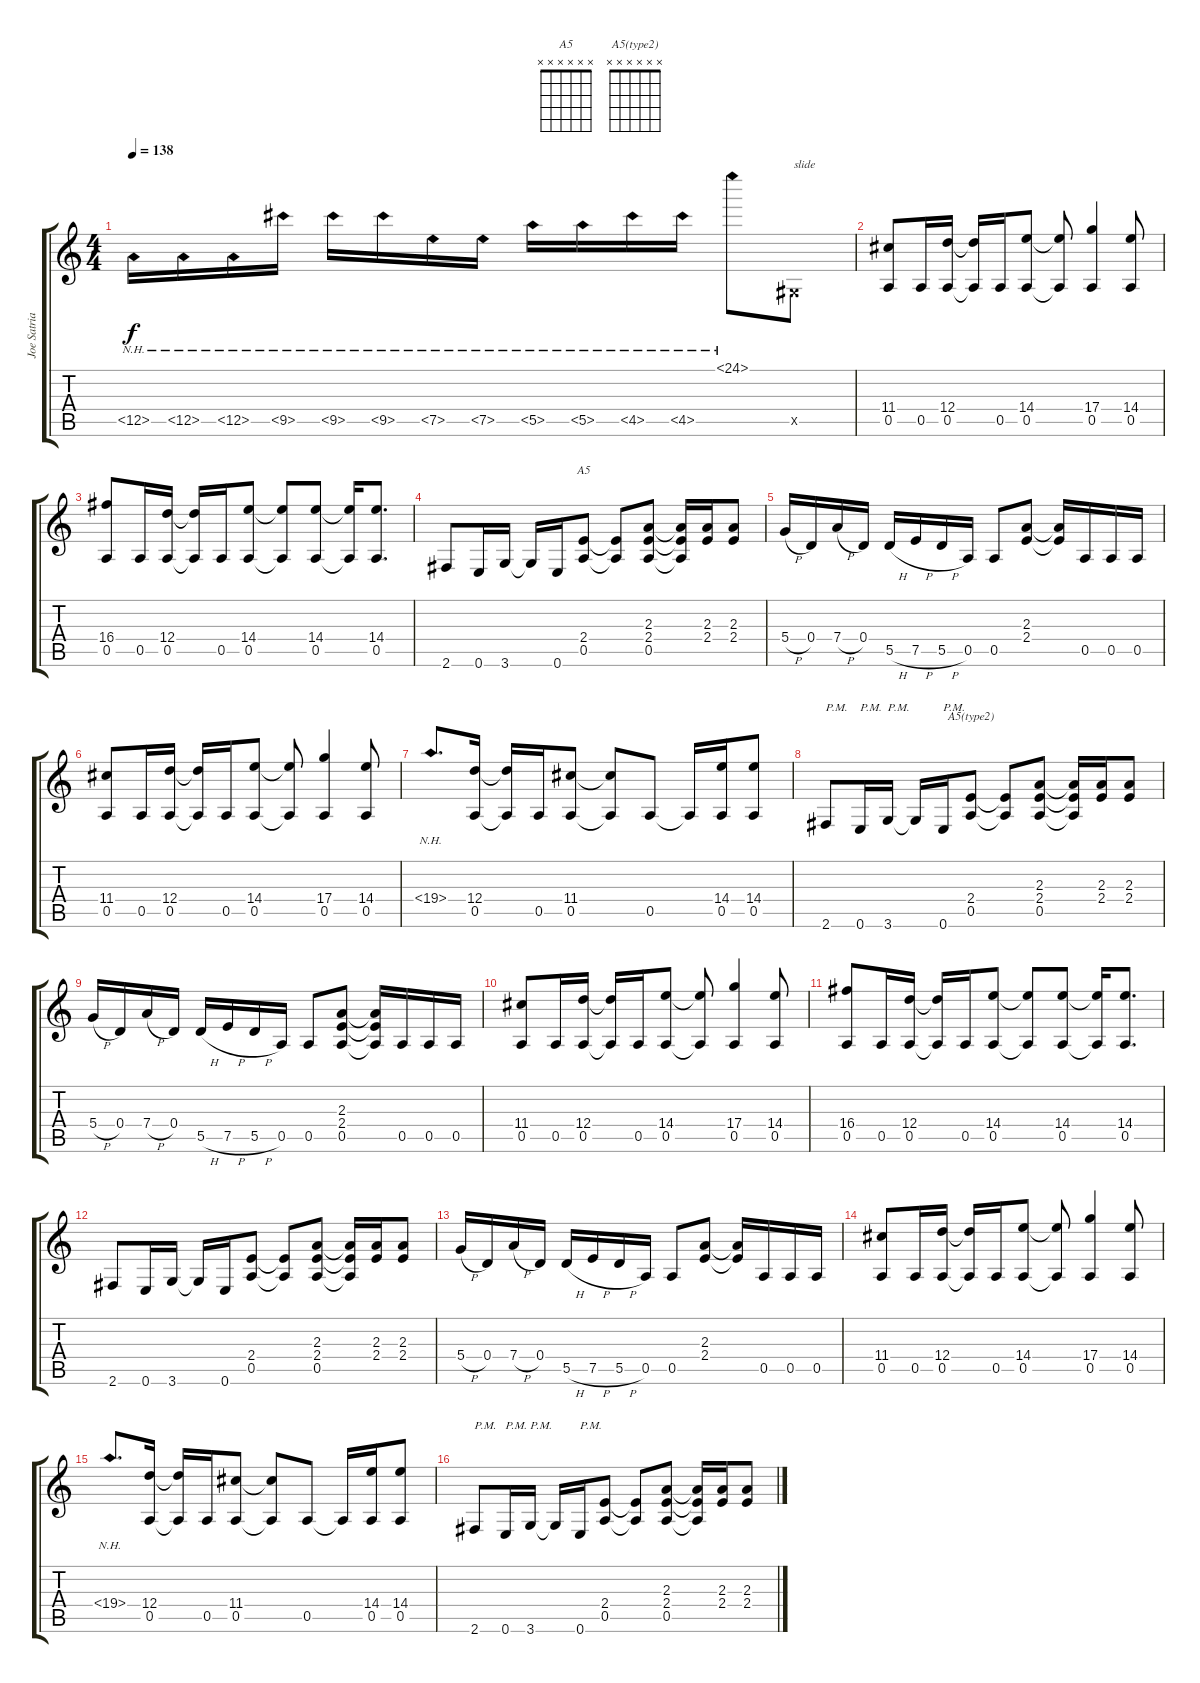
\track ("Joe Satriani" "Joe Satria") {instrument distortionguitar}
\staff {score tabs}
\tuning (E4 B3 G3 D3 A2 E2) {hide}
\chord ("A5" x x x x x x)
\chord ("A5(type2)" x x x x x x)
\ts (4 4)
\tempo 138
\clef g2
\ks c
12.5{nh}.16{dy f} 12.5{nh}.16 12.5{nh}.16 9.5{nh}.16 9.5{nh}.16 9.5{nh}.16 7.5{nh}.16 7.5{nh}.16 5.5{nh}.16 5.5{nh}.16 4.5{nh}.16 4.5{nh}.16 24.1{nh}.8 -1.5{x}.8{txt "slide"} |
(11.4 0.5).8 0.5.16 (12.4 0.5).16 (12.4{t} 0.5{t}).16 0.5.16 (14.4 0.5).8 (14.4{t} 0.5{t}).8 (17.4 0.5).4 (14.4 0.5).8 |
(16.4 0.5).8 0.5.16 (12.4 0.5).16 (12.4{t} 0.5{t}).16 0.5.16 (14.4 0.5).8 (14.4{t} 0.5{t}).8 (14.4 0.5).8 (14.4{t} 0.5{t}).16 (14.4 0.5).8{d} |
2.6.8 0.6.16 3.6.16 3.6{t}.16 0.6.16 (2.4 0.5).8{ch "A5"} (2.4{t} 0.5{t}).8 (2.3 2.4 0.5).8 (2.3{t} 2.4{t} 0.5{t}).16 (2.3 2.4).16 (2.3 2.4).8 |
5.4{h}.16 0.4.16 7.4{h}.16 0.4.16 5.5{h}.16 7.5{h}.16 5.5{h}.16 0.5.16 0.5.8 (2.3 2.4).8 (2.3{t} 2.4{t}).16 0.5.16 0.5.16 0.5.16 |
(11.4 0.5).8 0.5.16 (12.4 0.5).16 (12.4{t} 0.5{t}).16 0.5.16 (14.4 0.5).8 (14.4{t} 0.5{t}).8 (17.4 0.5).4 (14.4 0.5).8 |
19.4{nh}.8{d} (12.4 0.5).16 (12.4{t} 0.5{t}).16 0.5.16 (11.4 0.5).8 (11.4{t} 0.5{t}).8 0.5.8 0.5{t}.16 (14.4 0.5).16 (14.4 0.5).8 |
2.6.8{txt "P.M."} 0.6.16{txt "P.M."} 3.6.16{txt "P.M."} 3.6{t}.16 0.6.16{txt "P.M."} (2.4 0.5).8{ch "A5(type2)"} (2.4{t} 0.5{t}).8 (2.3 2.4 0.5).8 (2.3{t} 2.4{t} 0.5{t}).16 (2.3 2.4).16 (2.3 2.4).8 |
5.4{h}.16 0.4.16 7.4{h}.16 0.4.16 5.5{h}.16 7.5{h}.16 5.5{h}.16 0.5.16 0.5.8 (2.3 2.4 0.5).8 (2.3{t} 2.4{t} 0.5{t}).16 0.5.16 0.5.16 0.5.16 |
(11.4 0.5).8 0.5.16 (12.4 0.5).16 (12.4{t} 0.5{t}).16 0.5.16 (14.4 0.5).8 (14.4{t} 0.5{t}).8 (17.4 0.5).4 (14.4 0.5).8 |
(16.4 0.5).8 0.5.16 (12.4 0.5).16 (12.4{t} 0.5{t}).16 0.5.16 (14.4 0.5).8 (14.4{t} 0.5{t}).8 (14.4 0.5).8 (14.4{t} 0.5{t}).16 (14.4 0.5).8{d} |
2.6.8 0.6.16 3.6.16 3.6{t}.16 0.6.16 (2.4 0.5).8 (2.4{t} 0.5{t}).8 (2.3 2.4 0.5).8 (2.3{t} 2.4{t} 0.5{t}).16 (2.3 2.4).16 (2.3 2.4).8 |
5.4{h}.16 0.4.16 7.4{h}.16 0.4.16 5.5{h}.16 7.5{h}.16 5.5{h}.16 0.5.16 0.5.8 (2.3 2.4).8 (2.3{t} 2.4{t}).16 0.5.16 0.5.16 0.5.16 |
(11.4 0.5).8 0.5.16 (12.4 0.5).16 (12.4{t} 0.5{t}).16 0.5.16 (14.4 0.5).8 (14.4{t} 0.5{t}).8 (17.4 0.5).4 (14.4 0.5).8 |
19.4{nh}.8{d} (12.4 0.5).16 (12.4{t} 0.5{t}).16 0.5.16 (11.4 0.5).8 (11.4{t} 0.5{t}).8 0.5.8 0.5{t}.16 (14.4 0.5).16 (14.4 0.5).8 |
2.6.8{txt "P.M."} 0.6.16{txt "P.M."} 3.6.16{txt "P.M."} 3.6{t}.16 0.6.16{txt "P.M."} (2.4 0.5).8 (2.4{t} 0.5{t}).8 (2.3 2.4 0.5).8 (2.3{t} 2.4{t} 0.5{t}).16 (2.3 2.4).16 (2.3 2.4).8
